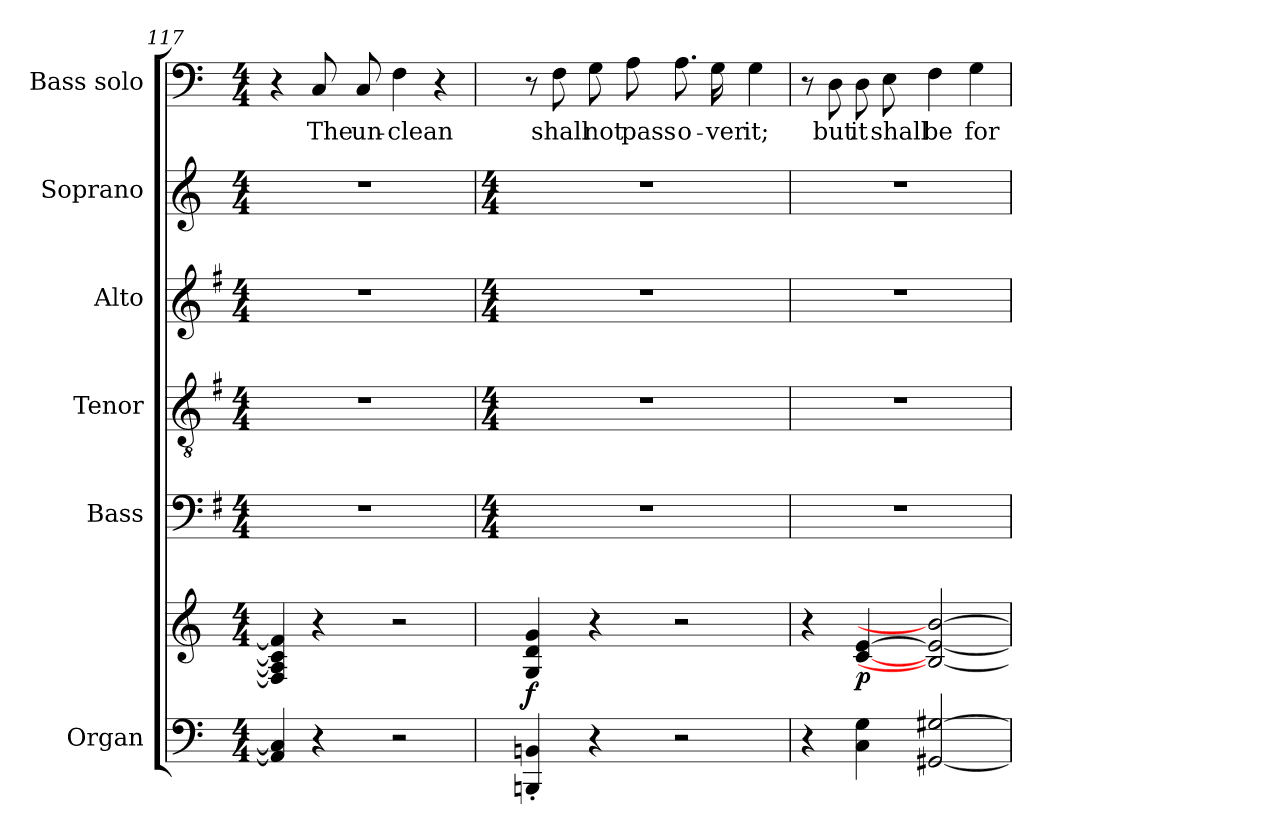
**kern	**kern	**dynam	**kern	**kern	**kern	**kern	**kern	**text
*part6	*part6	*part6	*part5	*part4	*part3	*part2	*part1	*part1
*staff7	*staff6	*staff6/7	*staff5	*staff4	*staff3	*staff2	*staff1	*staff1
*I"Organ	*	*	*I"Bass	*I"Tenor	*I"Alto	*I"Soprano	*I"Bass solo	*
*	*	*	*I'B	*I'T	*I'A	*I'S	*I'B	*
*clefF4	*clefG2	*	*clefF4	*clefGv2	*clefG2	*clefG2	*clefF4	*
*k[]	*k[]	*	*k[f#]	*k[f#]	*k[f#]	*k[]	*k[]	*
*C:	*C:	*	*G:	*G:	*G:	*C:	*C:	*
*M4/4	*M4/4	*	*M4/4	*M4/4	*M4/4	*M4/4	*M4/4	*
=117	=117	=117	=117	=117	=117	=117	=117	=117
*^	*	*	*	*	*	*	*	*
4AA/] 4C/]	2ryy	4F/] 4A/] 4c/] 4f/]	.	1r	1r	1r	1r	4r	.
!	!	!	!	!	!	!	!	!	!LO:LY:b
4r	.	4r	.	.	.	.	.	8C	The
!	!	!	!	!	!	!	!	!	!LO:LY:b
.	.	.	.	.	.	.	.	8C	un-
!	!	!	!	!	!	!	!	!	!LO:LY:b
2r	2ryy	2r	.	.	.	.	.	4F	-clean
.	.	.	.	.	.	.	.	4r	.
*v	*v	*	*	*	*	*	*	*	*
!!LO:LB:g=z
=118	=118	=118	=118	=118	=118	=118	=118	=118
*	*	*	*M4/4	*M4/4	*M4/4	*M4/4	*	*
!	!	!LO:DY:a=2	!	!	!	!	!	!
4BBBn' 4BBn'	4G 4d 4g	f	1r	1r	1r	1r	8r	.
!	!	!	!	!	!	!	!	!LO:LY:b
.	.	.	.	.	.	.	8F	shall
!	!	!	!	!	!	!	!	!LO:LY:b
4r	4r	.	.	.	.	.	8G	not
!	!	!	!	!	!	!	!	!LO:LY:b
.	.	.	.	.	.	.	8A	pass
!	!	!	!	!	!	!	!	!LO:LY:b
2r	2r	.	.	.	.	.	8.A	o-
!	!	!	!	!	!	!	!	!LO:LY:b
.	.	.	.	.	.	.	16G	-ver
!	!	!	!	!	!	!	!	!LO:LY:b
.	.	.	.	.	.	.	4G	it;
!!LO:LB:g=z
=119	=119	=119	=119	=119	=119	=119	=119	=119
4r	4r	.	1r	1r	1r	1r	8r	.
!	!	!	!	!	!	!	!	!LO:LY:b
.	.	.	.	.	.	.	8D	but
!	!	!LO:DY:b	!	!	!	!	!	!LO:LY:b
4C 4G	[4c [4e	p	.	.	.	.	8D	it
!	!	!	!	!	!	!	!	!LO:LY:b
.	.	.	.	.	.	.	8E	shall
!	!	!	!	!	!	!	!	!LO:LY:b
[2GG#X [2G#X	2B_ 2e_ 2b_	.	.	.	.	.	4F	be
!	!	!	!	!	!	!	!	!LO:LY:b
.	.	.	.	.	.	.	4G	for
=	=	=	=	=	=	=	=	=
*-	*-	*-	*-	*-	*-	*-	*-	*-
